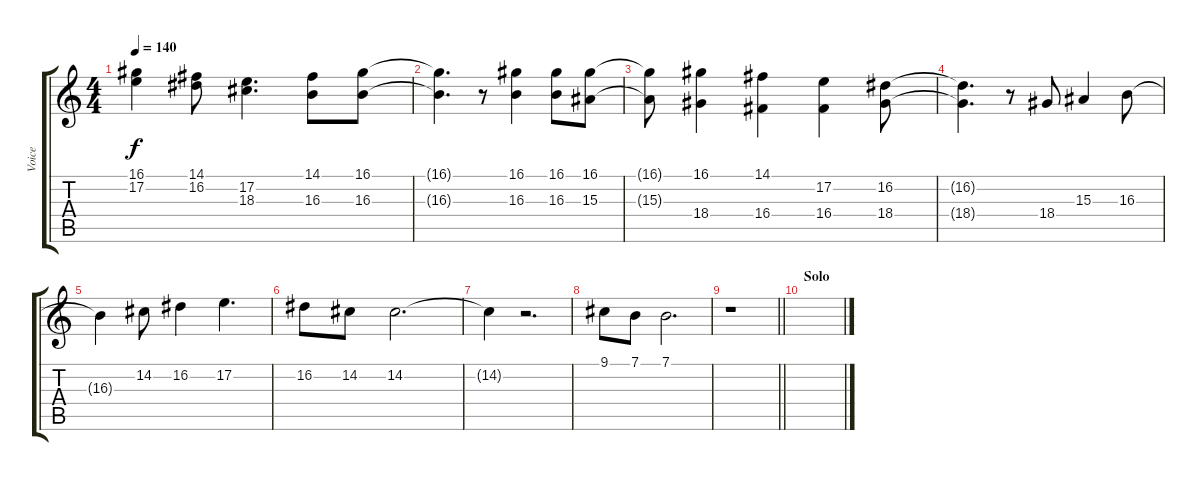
\track ("Voice" "Voice") {instrument flute}
\staff {score tabs}
\tuning (E4 B3 G3 D3 A2 E2) {hide}
\ts (4 4)
\tempo 140
\clef g2
\ks c
(16.1 17.2).4{dy f} (14.1 16.2).8 (17.2 18.3).4{d} (14.1 16.3).8 (16.1 16.3).8 |
(16.1{t} 16.3{t}).4{d} r.8 (16.1 16.3).4 (16.1 16.3).8 (16.1 15.3).8 |
(16.1{t} 15.3{t}).8 (16.1 18.4).4 (14.1 16.4).4 (17.2 16.4).4 (16.2 18.4).8 |
(16.2{t} 18.4{t}).4{d} r.8 18.4.8 15.3.4 16.3.8 |
16.3{t}.4 14.2.8 16.2.4 17.2.4{d} |
16.2.8 14.2.8 14.2.2{d} |
14.2{t}.4 r.2{d} |
9.1.8 7.1.8 7.1.2{d} |
\barLineRight lightlight
r.1 |
\section ("" "Solo")
